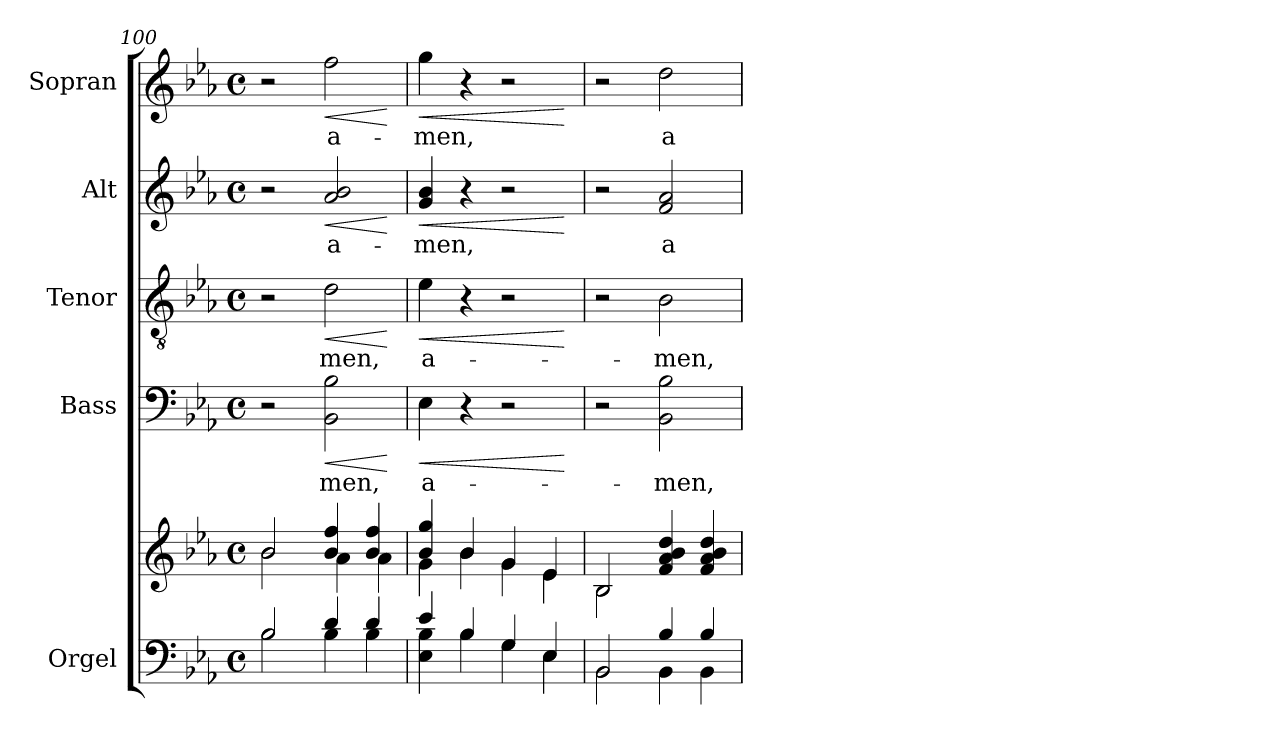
**kern	**kern	**kern	**text	**dynam	**kern	**text	**dynam	**kern	**text	**dynam	**kern	**text	**dynam
*part5	*part5	*part4	*part4	*part4	*part3	*part3	*part3	*part2	*part2	*part2	*part1	*part1	*part1
*staff6	*staff5	*staff4	*staff4	*staff4	*staff3	*staff3	*staff3	*staff2	*staff2	*staff2	*staff1	*staff1	*staff1
*I"Orgel	*	*I"Bass	*	*	*I"Tenor	*	*	*I"Alt	*	*	*I"Sopran	*	*
*I'Org.	*	*I'B.	*	*	*I'T.	*	*	*I'A.	*	*	*I'S.	*	*
*clefF4	*clefG2	*clefF4	*	*	*clefGv2	*	*	*clefG2	*	*	*clefG2	*	*
*k[b-e-a-]	*k[b-e-a-]	*k[b-e-a-]	*	*	*k[b-e-a-]	*	*	*k[b-e-a-]	*	*	*k[b-e-a-]	*	*
*E-:	*E-:	*E-:	*	*	*E-:	*	*	*E-:	*	*	*E-:	*	*
*M4/4	*M4/4	*M4/4	*	*	*M4/4	*	*	*M4/4	*	*	*M4/4	*	*
*met(c)	*met(c)	*met(c)	*	*	*met(c)	*	*	*met(c)	*	*	*met(c)	*	*
=100	=100	=100	=100	=100	=100	=100	=100	=100	=100	=100	=100	=100	=100
*^	*^	*	*	*	*	*	*	*	*	*	*	*	*
2B-/	2B-\	2b-/	2b-\	2r	.	.	2r	.	.	2r	.	.	2r	.	.
!	!	!	!	!	!LO:LY:b	!LO:HP:b	!	!LO:LY:b	!LO:HP:b	!	!LO:LY:b	!LO:HP:b	!	!LO:LY:b	!LO:HP:b
4d/	4B-\	4b-/ 4ff/	4a-\	2BB-\ 2B-\	-men,	<	2d\	-men,	<	2a-/ 2b-/	a-	<	2ff\	a-	<
4d/	4B-\	4b-/ 4ff/	4a-\	.	.	.	.	.	.	.	.	.	.	.	.
*v	*v	*	*	*	*	*	*	*	*	*	*	*	*	*	*
*	*v	*v	*	*	*	*	*	*	*	*	*	*	*	*
.	.	.	.	[	.	.	[	.	.	[	.	.	[
!!LO:LB:g=z
=101	=101	=101	=101	=101	=101	=101	=101	=101	=101	=101	=101	=101	=101
*^	*^	*	*	*	*	*	*	*	*	*	*	*	*
!	!	!	!	!	!LO:LY:b	!LO:HP:b	!	!LO:LY:b	!LO:HP:b	!	!LO:LY:b	!LO:HP:b	!	!LO:LY:b	!LO:HP:b
4e-/	4E-\ 4B-\	4b-/ 4gg/	4g\	4E-\	a-	<	4e-\	a-	<	4g/ 4b-/	-men,	<	4gg\	-men,	<
4B-/	4B-\	4b-/	4b-\	4r	.	.	4r	.	.	4r	.	.	4r	.	.
4G/	4G\	4g/	4g\	2r	.	.	2r	.	.	2r	.	.	2r	.	.
4E-/	4E-\	4e-/	4e-\	.	.	.	.	.	.	.	.	.	.	.	.
*v	*v	*	*	*	*	*	*	*	*	*	*	*	*	*	*
*	*v	*v	*	*	*	*	*	*	*	*	*	*	*	*
.	.	.	.	[	.	.	[	.	.	[	.	.	[
=102	=102	=102	=102	=102	=102	=102	=102	=102	=102	=102	=102	=102	=102
*^	*^	*	*	*	*	*	*	*	*	*	*	*	*
2BB-/	2BB-\	2B-/	2B-\	2r	.	.	2r	.	.	2r	.	.	2r	.	.
!	!	!	!	!	!LO:LY:b	!	!	!LO:LY:b	!	!	!LO:LY:b	!	!	!LO:LY:b	!
4B-/	4BB-\	4f/ 4a-/ 4b-/ 4dd/	2ryy	2BB-\ 2B-\	-men,	.	2B-\	-men,	.	2f/ 2a-/	a-	.	2dd\	a-	.
4B-/	4BB-\	4f/ 4a-/ 4b-/ 4dd/	.	.	.	.	.	.	.	.	.	.	.	.	.
*v	*v	*	*	*	*	*	*	*	*	*	*	*	*	*	*
*	*v	*v	*	*	*	*	*	*	*	*	*	*	*	*
=	=	=	=	=	=	=	=	=	=	=	=	=	=
*-	*-	*-	*-	*-	*-	*-	*-	*-	*-	*-	*-	*-	*-
